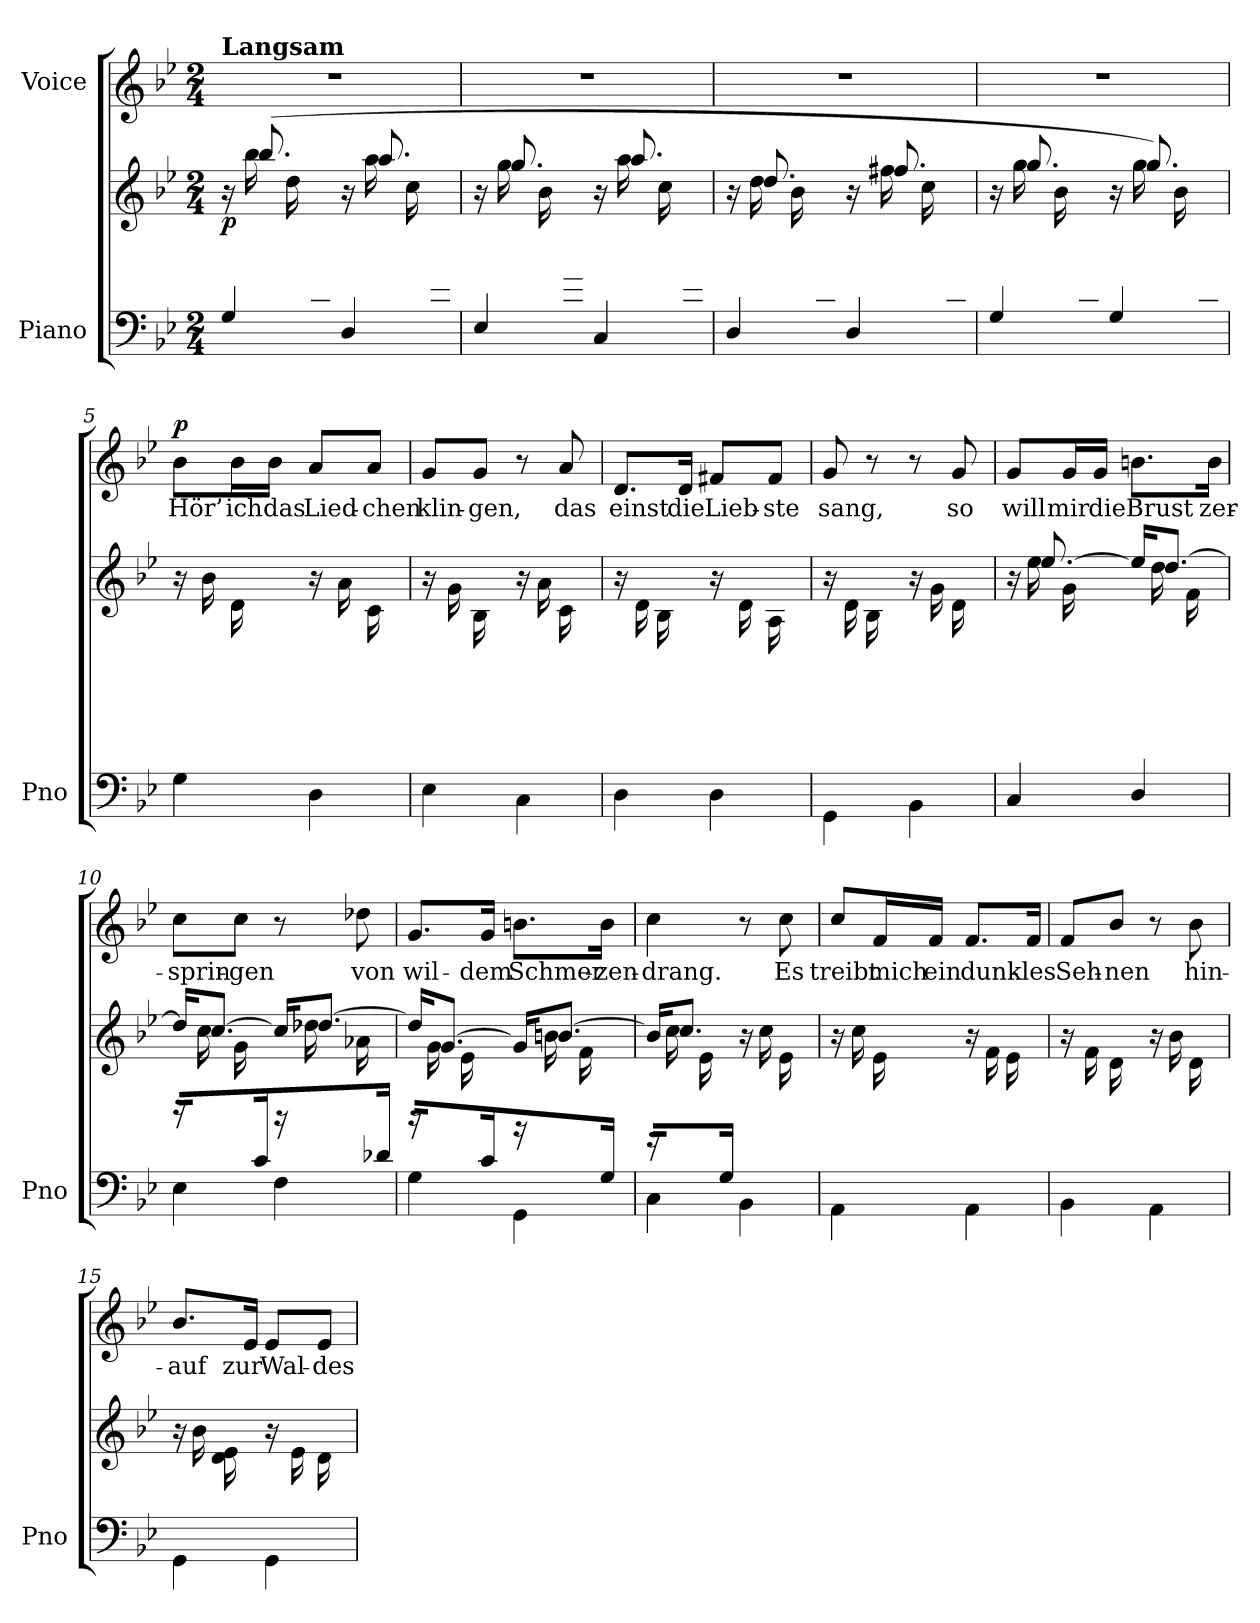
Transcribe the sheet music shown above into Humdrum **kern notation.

**kern	**kern	**dynam	**kern	**text	**dynam
*part2	*part2	*part2	*part1	*part1	*part1
*staff3	*staff2	*staff2/3	*staff1	*staff1	*staff1
*I"Piano	*	*	*I"Voice	*	*
*I'Pno	*	*	*	*	*
*clefF4	*clefG2	*	*clefG2	*	*
*k[b-e-]	*k[b-e-]	*	*k[b-e-]	*	*
*M2/4	*M2/4	*	*M2/4	*	*
*MM30	*MM30	*	*MM30	*	*
=1	=1	=1	=1	=1	=1
*^	*^	*	*	*	*
!	!	!	!	!	!LO:TX:a:B:t=Langsam	!	!
!	!	!	!	!LO:DY:b	!	!	!
4G/	8.ryy	16r	16ryy	p	2r	.	.
.	.	(>8.bb-/	16bb-\LL	.	.	.	.
.	.	.	16dd\	.	.	.	.
.	16d/JJ	.	8ryy	.	.	.	.
4D/	8.ryy	16r	.	.	.	.	.
.	.	8.aa/	16aa\LL	.	.	.	.
.	.	.	16cc\	.	.	.	.
.	16f#X/JJ	.	16ryy	.	.	.	.
=2	=2	=2	=2	=2	=2	=2	=2
4E-/	8.ryy	16r	16ryy	.	2r	.	.
.	.	8.gg/	16gg\LL	.	.	.	.
.	.	.	16b-\	.	.	.	.
.	16g/JJ	.	8ryy	.	.	.	.
4C/	8.ryy	16r	.	.	.	.	.
.	.	8.aa/	16aa\LL	.	.	.	.
.	.	.	16cc\	.	.	.	.
.	16e-/JJ	.	16ryy	.	.	.	.
=3	=3	=3	=3	=3	=3	=3	=3
4D/	8.ryy	16r	16ryy	.	2r	.	.
.	.	8.dd/	16dd\LL	.	.	.	.
.	.	.	16b-\	.	.	.	.
.	16d/JJ	.	8ryy	.	.	.	.
4D/	8.ryy	16r	.	.	.	.	.
.	.	8.ff#X/	16ff#X\LL	.	.	.	.
.	.	.	16cc\	.	.	.	.
.	16d/JJ	.	16ryy	.	.	.	.
=4	=4	=4	=4	=4	=4	=4	=4
4G/	8.ryy	16r	16ryy	.	2r	.	.
.	.	8.gg/	16gg\LL	.	.	.	.
.	.	.	16b-\	.	.	.	.
.	16d/JJ	.	8ryy	.	.	.	.
4G/	8.ryy	16r	.	.	.	.	.
.	.	8.gg/)	16gg\LL	.	.	.	.
.	.	.	16b-\	.	.	.	.
.	16d/JJ	.	16ryy	.	.	.	.
!!LO:LB:g=z
=5	=5	=5	=5	=5	=5	=5	=5
!	!	!	!	!	!	!LO:LY:b	!LO:DY:a
*	*	*v	*v	*	*	*	*
8.ryy	4G\	16r	.	8b-\L	Hör’	p
.	.	16b-\LL	.	.	.	.
!	!	!	!	!	!LO:LY:b	!
.	.	16d\	.	16b-\L	ich	.
!	!	!	!	!	!LO:LY:b	!
16B-/JJ	.	16ryy	.	16b-\JJ	das	.
!	!	!	!	!	!LO:LY:b	!
8.ryy	4D\	16r	.	8a/L	Lied-	.
.	.	16a\LL	.	.	.	.
!	!	!	!	!	!LO:LY:b	!
.	.	16c\	.	8a/J	-chen	.
16F#X/JJ	.	16ryy	.	.	.	.
=6	=6	=6	=6	=6	=6	=6
!	!	!	!	!	!LO:LY:b	!
8.ryy	4E-\	16r	.	8g/L	klin-	.
.	.	16g\LL	.	.	.	.
!	!	!	!	!	!LO:LY:b	!
.	.	16B-\	.	8g/J	-gen,	.
16G/JJ	.	16ryy	.	.	.	.
8.ryy	4C\	16r	.	8r	.	.
.	.	16a\LL	.	.	.	.
!	!	!	!	!	!LO:LY:b	!
.	.	16c\	.	8a/	das	.
16E-/JJ	.	16ryy	.	.	.	.
=7	=7	=7	=7	=7	=7	=7
!	!	!	!	!	!LO:LY:b	!
8.ryy	4D\	16r	.	8.d/L	einst	.
.	.	16d\LL	.	.	.	.
.	.	16B-\	.	.	.	.
!	!	!	!	!	!LO:LY:b	!
16G/JJ	.	16ryy	.	16d/Jk	die	.
!	!	!	!	!	!LO:LY:b	!
8.ryy	4D\	16r	.	8f#X/L	Lieb-	.
.	.	16d\LL	.	.	.	.
!	!	!	!	!	!LO:LY:b	!
.	.	16A\	.	8f#/J	-ste	.
16F#X/JJ	.	16ryy	.	.	.	.
=8	=8	=8	=8	=8	=8	=8
!	!	!	!	!	!LO:LY:b	!
8.ryy	4GG\	16r	.	8g/	sang,	.
.	.	16d\LL	.	.	.	.
.	.	16B-\	.	8r	.	.
16G/JJ	.	16ryy	.	.	.	.
8.ryy	4BB-\	16r	.	8r	.	.
.	.	16g\LL	.	.	.	.
!	!	!	!	!	!LO:LY:b	!
.	.	16d\	.	8g/	so	.
16G/JJ	.	16ryy	.	.	.	.
!!LO:LB:g=z
=9	=9	=9	=9	=9	=9	=9
*	*	*^	*	*	*	*
!	!	!	!	!	!	!LO:LY:b	!
4C/	8.ryy	16r	16ryy	.	8g/L	will	.
.	.	[8.ee-/	16ee-\LL	.	.	.	.
!	!	!	!	!	!	!LO:LY:b	!
.	.	.	16g\	.	16g/L	mir	.
!	!	!	!	!	!	!LO:LY:b	!
.	16G/JJ	.	8ryy	.	16g/JJ	die	.
!	!	!	!	!	!	!LO:LY:b	!
4D/	16rbbb	16ee-/KL]	.	.	8.bn\L	Brust	.
.	8ryy	[8.dd/J	16dd\LL	.	.	.	.
.	.	.	16f\	.	.	.	.
!	!	!	!	!	!	!LO:LY:b	!
.	16Bn/JJ	.	16ryy	.	16b\Jk	zer-	.
=10	=10	=10	=10	=10	=10	=10	=10
!	!	!	!	!	!	!LO:LY:b	!
16rff	4E-\	16dd/KL]	16ryy	.	8cc\L	-sprin-	.
8ryy	.	[8.cc/J	16cc\LL	.	.	.	.
!	!	!	!	!	!	!LO:LY:b	!
.	.	.	16g\	.	8cc\J	-gen	.
16c/JJ	.	.	8ryy	.	.	.	.
16rdd	4F\	16cc/KL]	.	.	8r	.	.
8ryy	.	[8.dd-X/J	16dd-X\LL	.	.	.	.
!	!	!	!	!	!	!LO:LY:b	!
.	.	.	16a-X\	.	8dd-X\	von	.
16d-X/JJ	.	.	16ryy	.	.	.	.
=11	=11	=11	=11	=11	=11	=11	=11
!	!	!	!	!	!	!LO:LY:b	!
16rdd	4G\	16dd-/KL]	16ryy	.	8.g/L	wil-	.
8ryy	.	[8.g/J	16g\LL	.	.	.	.
.	.	.	16e-\	.	.	.	.
!	!	!	!	!	!	!LO:LY:b	!
16c/JJ	.	.	8ryy	.	16g/Jk	-dem	.
!	!	!	!	!	!	!LO:LY:b	!
16rb	4GG\	16g/KL]	.	.	8.bn\L	Schmer-	.
8ryy	.	[8.bn/J	16bn\LL	.	.	.	.
.	.	.	16f\	.	.	.	.
!	!	!	!	!	!	!LO:LY:b	!
16G/JJ	.	.	16ryy	.	16b\Jk	-zen-	.
=12	=12	=12	=12	=12	=12	=12	=12
*	*^	*	*	*	*	*	*
!	!	!	!	!	!	!	!LO:LY:b	!
4..ryy	16rg	4C\	16b/KL]	16ryy	.	4cc\	-drang.	.
.	8ryy	.	8.cc/J	16cc\LL	.	.	.	.
.	.	.	.	16e-\	.	.	.	.
.	16G/JJ	.	.	16ryy	.	.	.	.
.	4ryy	4BB-\	16r	4ryy	.	8r	.	.
.	.	.	16cc\LL	.	.	.	.	.
!	!	!	!	!	!	!	!LO:LY:b	!
.	.	.	16e-\	.	.	8cc\	Es	.
16G-X/JJ	.	.	16ryy	.	.	.	.	.
*	*v	*v	*	*	*	*	*	*
*	*	*v	*v	*	*	*	*
!!LO:PB:g=z
=13	=13	=13	=13	=13	=13	=13
!	!	!	!	!	!LO:LY:b	!
8.ryy	4AA\	16r	.	8cc/L	treibt	.
.	.	16cc\LL	.	.	.	.
!	!	!	!	!	!LO:LY:b	!
.	.	16e-\	.	16f/L	mich	.
!	!	!	!	!	!LO:LY:b	!
16F/JJ	.	16ryy	.	16f/JJ	ein	.
!	!	!	!	!	!LO:LY:b	!
8.ryy	4AA\	16r	.	8.f/L	dunk-	.
.	.	16f\LL	.	.	.	.
.	.	16e-\	.	.	.	.
!	!	!	!	!	!LO:LY:b	!
16F/JJ	.	16ryy	.	16f/Jk	-les	.
=14	=14	=14	=14	=14	=14	=14
!	!	!	!	!	!LO:LY:b	!
8.ryy	4BB-\	16r	.	8f/L	Seh-	.
.	.	16f\LL	.	.	.	.
!	!	!	!	!	!LO:LY:b	!
.	.	16d\	.	8b-/J	-nen	.
16F/JJ	.	16ryy	.	.	.	.
8.ryy	4AA\	16r	.	8r	.	.
.	.	16b-\LL	.	.	.	.
!	!	!	!	!	!LO:LY:b	!
.	.	16d\	.	8b-\	hin-	.
16F/JJ	.	16ryy	.	.	.	.
=15	=15	=15	=15	=15	=15	=15
!	!	!	!	!	!LO:LY:b	!
8.ryy	4GG\	16r	.	8.b-/L	-auf	.
.	.	16b-\LL	.	.	.	.
.	.	16d\ 16e-\	.	.	.	.
!	!	!	!	!	!LO:LY:b	!
16E-/JJ	.	16ryy	.	16e-/Jk	zur	.
!	!	!	!	!	!LO:LY:b	!
8.ryy	4GG\	16r	.	8e-/L	Wal-	.
.	.	16e-\LL	.	.	.	.
!	!	!	!	!	!LO:LY:b	!
.	.	16d\	.	8e-/J	-des-	.
16E-/JJ	.	16ryy	.	.	.	.
*v	*v	*	*	*	*	*
=	=	=	=	=	=
*-	*-	*-	*-	*-	*-
